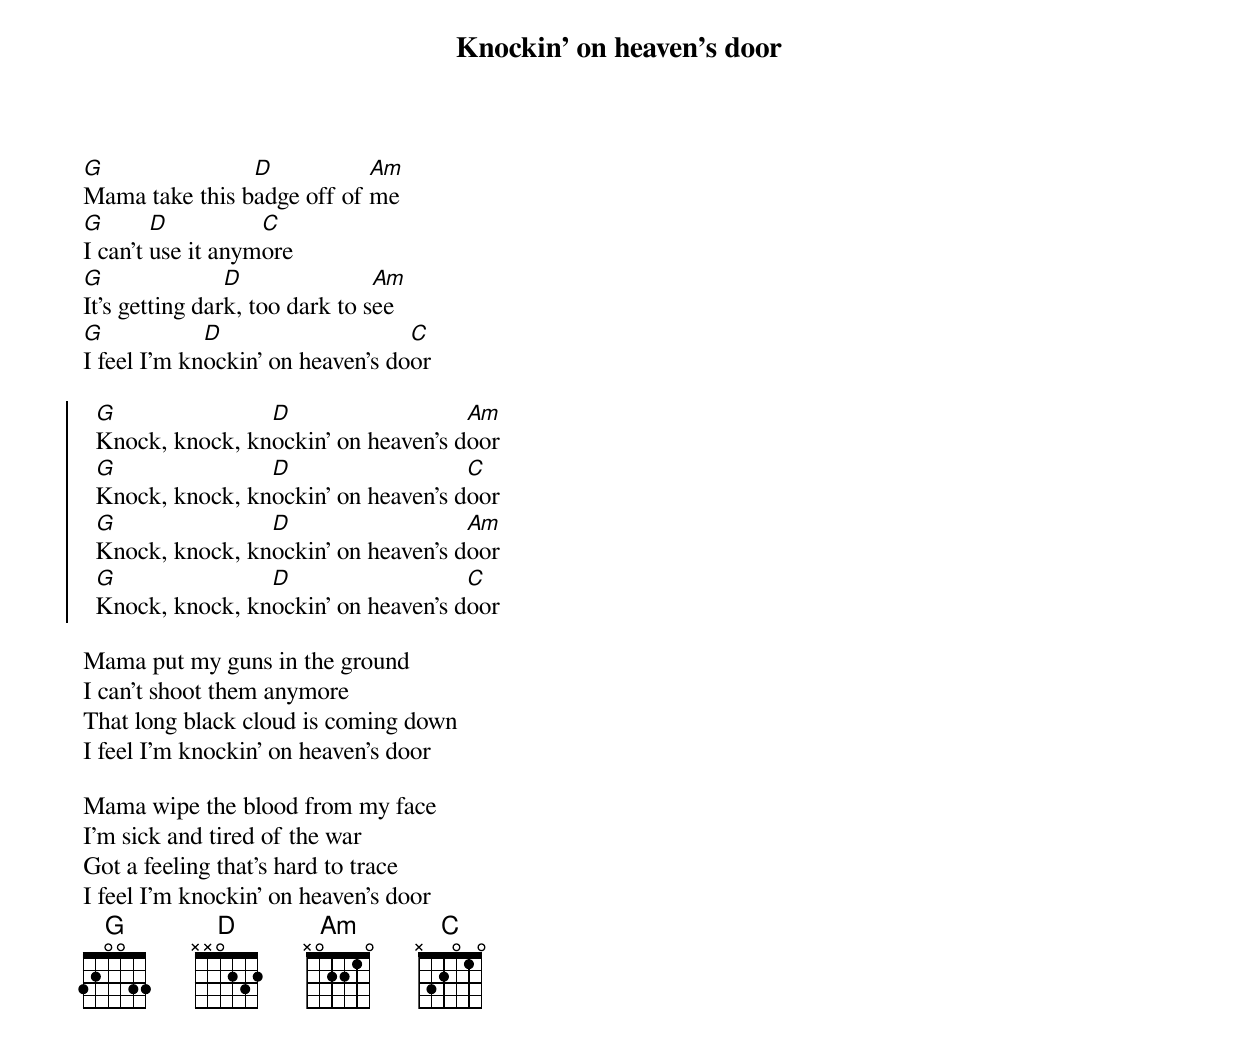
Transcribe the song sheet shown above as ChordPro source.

{title: Knockin' on heaven's door}
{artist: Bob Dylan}
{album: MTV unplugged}
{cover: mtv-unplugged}
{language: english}
{columns: 2}
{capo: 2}
{define: G frets 3 2 0 0 3 3}
{define: D frets X X 0 2 3 2}
{define: Am frets X 0 2 2 1 0}
{define: C frets X 3 2 0 1 0}

[G]Mama take this b[D]adge off of [Am]me
[G]I can't [D]use it anym[C]ore
[G]It's getting dar[D]k, too dark to s[Am]ee
[G]I feel I'm kn[D]ockin' on heaven's do[C]or

{start_of_chorus}
  [G]Knock, knock, kn[D]ockin' on heaven's d[Am]oor
  [G]Knock, knock, kn[D]ockin' on heaven's d[C]oor
  [G]Knock, knock, kn[D]ockin' on heaven's d[Am]oor
  [G]Knock, knock, kn[D]ockin' on heaven's d[C]oor
{end_of_chorus}

Mama put my guns in the ground
I can't shoot them anymore
That long black cloud is coming down
I feel I'm knockin' on heaven's door

Mama wipe the blood from my face
I'm sick and tired of the war
Got a feeling that's hard to trace
I feel I'm knockin' on heaven's door
